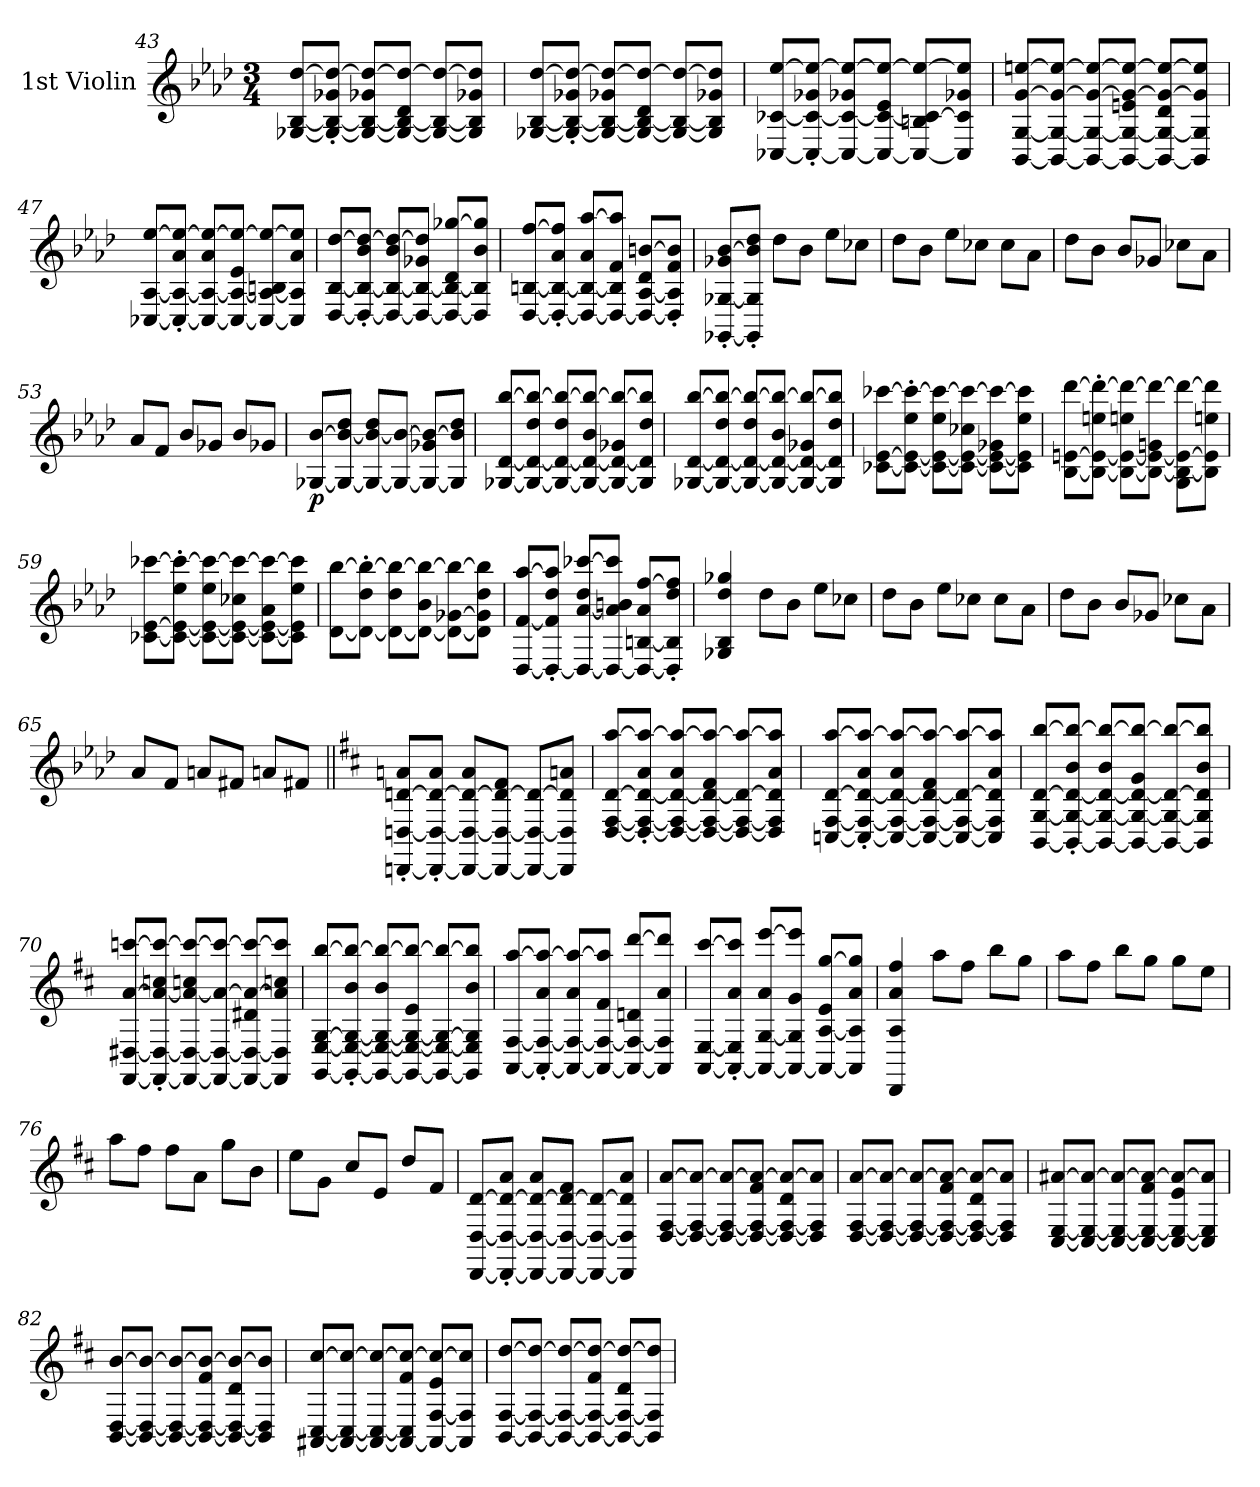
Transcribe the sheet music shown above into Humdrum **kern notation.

**kern	**dynam
*part1	*part1
*staff1	*staff1
*I"1st Violin	*
*I'Vln	*
*clefG2	*
*k[b-e-a-d-]	*
*M3/4	*
=43	=43
[8G-X [8B- [8dd-L	.
8G-_' 8B-_' 8g-X' 8dd-_'J	.
8G-_ 8B-_ 8g-X 8dd-_L	.
8G-_ 8B-_ 8d- 8dd-_J	.
8G-_ 8B-_ 8dd-_L	.
8G-] 8B-] 8g-X 8dd-]J	.
=44	=44
[8G-X [8B- [8dd-L	.
8G-_' 8B-_' 8g-X' 8dd-_'J	.
8G-_ 8B-_ 8g-X 8dd-_L	.
8G-_ 8B-_ 8d- 8dd-_J	.
8G-_ 8B-_ 8dd-_L	.
8G-] 8B-] 8g-X 8dd-]J	.
=45	=45
[8C-X [8c-X [8ee-L	.
8C-_' 8c-_' 8g-X' 8ee-_'J	.
8C-_ 8c-_ 8g-X 8ee-_L	.
8C-_ 8c-_ 8e- 8ee-_J	.
8C-_ 8Bn 8c-_ 8ee-_L	.
8C-] 8c-] 8g-X 8ee-]J	.
=46	=46
[8BB- [8G [8g [8eenL	.
8BB-_ 8G_ 8g_ 8ee_J	.
8BB-_ 8G_ 8g_ 8ee_L	.
8BB-_ 8G_ 8en 8g_ 8ee_J	.
8BB-_ 8G_ 8d- 8g_ 8ee_L	.
8BB-] 8G] 8g] 8ee]J	.
=47	=47
[8C-X [8A- [8ee-L	.
8C-_' 8A-_' 8a-' 8ee-_'J	.
8C-_ 8A-_ 8a- 8ee-_L	.
8C-_ 8A-_ 8e- 8ee-_J	.
8C-_ 8A-_ 8Bn 8ee-_L	.
8C-] 8A-] 8a- 8ee-]J	.
=48	=48
[8D- [8B- [8dd-L	.
8D-_' 8B-_' 8b-' 8dd-_'J	.
8D-_ 8B-_ 8b- 8dd-_L	.
8D-_ 8B-_ 8g-X 8dd-]J	.
8D-_ 8B-_ 8d- [8gg-XL	.
8D-] 8B-] 8b- 8gg-]J	.
=49	=49
[8D- [8Bn [8ffL	.
8D-_' 8B_' 8a-' 8ff]'J	.
8D-_ 8B_ 8a- [8aa-L	.
8D-_ 8B] 8f 8aa-]J	.
8D-_ [8A- 8d- [8bnL	.
8D-]' 8A-]' 8f' 8b]'J	.
=50	=50
[8GG-X' [8G-X' 8g-X' [8b-'L	.
8GG-]' 8G-]' 8b-]' 8dd-'J	.
8dd-L	.
8b-J	.
8ee-L	.
8cc-XJ	.
=51	=51
8dd-L	.
8b-J	.
8ee-L	.
8cc-XJ	.
8cc-L	.
8a-J	.
=52	=52
8dd-L	.
8b-J	.
8b-L	.
8g-XJ	.
8cc-XL	.
8a-J	.
=53	=53
8a-L	.
8fJ	.
8b-L	.
8g-XJ	.
8b-L	.
8g-XJ	.
=54	=54
[8G-X [8b-L	p
8G-_ 8b-_ 8dd-J	.
8G-_ 8b-_ 8dd-L	.
8G-_ 8b-_J	.
8G-_ 8g-X 8b-_L	.
8G-] 8b-] 8dd-J	.
=55	=55
[8G-X [8d- [8bb-L	.
8G-_ 8d-_ 8dd- 8bb-_J	.
8G-_ 8d-_ 8dd- 8bb-_L	.
8G-_ 8d-_ 8b- 8bb-_J	.
8G-_ 8d-_ 8g-X 8bb-_L	.
8G-] 8d-] 8dd- 8bb-]J	.
=56	=56
[8G-X [8d- [8bb-L	.
8G-_ 8d-_ 8dd- 8bb-_J	.
8G-_ 8d-_ 8dd- 8bb-_L	.
8G-_ 8d-_ 8b- 8bb-_J	.
8G-_ 8d-_ 8g-X 8bb-_L	.
8G-] 8d-] 8dd- 8bb-]J	.
=57	=57
[8c-X [8e- [8ccc-XL	.
8c-_' 8e-_' 8ee-' 8ccc-_'J	.
8c-_ 8e-_ 8ee- 8ccc-_L	.
8c-_ 8e-_ 8cc-X 8ccc-_J	.
8c-_ 8e-_ 8g-X 8ccc-_L	.
8c-] 8e-] 8ee- 8ccc-]J	.
=58	=58
[8B- [8en [8ddd-L	.
8B-_' 8e_' 8een' 8ddd-_'J	.
8B-_ 8e_ 8een 8ddd-_L	.
8B-_ 8e_ 8gn 8ddd-_J	.
8G 8B-_ 8e_ 8ddd-_L	.
8B-] 8e] 8een 8ddd-]J	.
=59	=59
[8c-X [8e- [8ccc-XL	.
8c-_' 8e-_' 8ee-' 8ccc-_'J	.
8c-_ 8e-_ 8ee- 8ccc-_L	.
8c-_ 8e-_ 8cc-X 8ccc-_J	.
8c-_ 8e-_ 8a- 8ccc-_L	.
8c-] 8e-] 8ee- 8ccc-]J	.
=60	=60
[8d- [8bb-L	.
8d-_' 8dd-' 8bb-_'J	.
8d-_ 8dd- 8bb-_L	.
8d-_ 8b- 8bb-_J	.
8d-_ [8g-X 8bb-_L	.
8d-] 8g-] 8dd- 8bb-]J	.
=61	=61
[8D- [8f [8aa-L	.
8D-_' 8f]' 8dd-' 8aa-]'J	.
8D-_ [8a- 8dd- [8ccc-XL	.
8D-_ 8a-] 8bn 8ccc-]J	.
8D-_ [8Bn 8a- [8ffL	.
8D-]' 8B]' 8dd-' 8ff]'J	.
=62	=62
4G-X 4B- 4dd- 4gg-X	.
8dd-L	.
8b-J	.
8ee-L	.
8cc-XJ	.
=63	=63
8dd-L	.
8b-J	.
8ee-L	.
8cc-XJ	.
8cc-L	.
8a-J	.
=64	=64
8dd-L	.
8b-J	.
8b-L	.
8g-XJ	.
8cc-XL	.
8a-J	.
=65	=65
8a-L	.
8fJ	.
8anL	.
8f#XJ	.
8anL	.
8f#XJ	.
=66||	=66||
*k[f#c#]	*
[8DDn' [8Dn' [8dn' 8an'L	.
8DD_' 8D_' 8d_' 8a'J	.
8DD_ 8D_ 8d_ 8aL	.
8DD_ 8D_ 8d_ 8f#J	.
8DD_ 8D_ 8d_L	.
8DD] 8D] 8d] 8anJ	.
=67	=67
[8D [8F# [8d [8aaL	.
8D_' 8F#_' 8d_' 8a' 8aa_'J	.
8D_ 8F#_ 8d_ 8a 8aa_L	.
8D_ 8F#_ 8d_ 8f# 8aa_J	.
8D_ 8F#_ 8d_ 8aa_L	.
8D] 8F#] 8d] 8a 8aa]J	.
=68	=68
[8Cn [8F# [8d [8aaL	.
8C_' 8F#_' 8d_' 8a' 8aa_'J	.
8C_ 8F#_ 8d_ 8a 8aa_L	.
8C_ 8F#_ 8d_ 8f# 8aa_J	.
8C_ 8F#_ 8d_ 8aa_L	.
8C] 8F#] 8d] 8a 8aa]J	.
=69	=69
[8BB [8G [8d [8bbL	.
8BB_' 8G_' 8d_' 8b' 8bb_'J	.
8BB_ 8G_ 8d_ 8b 8bb_L	.
8BB_ 8G_ 8d_ 8g 8bb_J	.
8BB_ 8G_ 8d_ 8bb_L	.
8BB] 8G] 8d] 8b 8bb]J	.
=70	=70
[8FF# [8D#X [8a [8cccnL	.
8FF#_' 8D#_' 8a_' 8ccn' 8ccc_'J	.
8FF#_ 8D#_ 8a_ 8ccn 8ccc_L	.
8FF#_ 8D#_ 8a_ 8ccc_J	.
8FF#_ 8D#_ 8d#X 8a_ 8ccc_L	.
8FF#] 8D#] 8a] 8ccn 8ccc]J	.
=71	=71
[8GG [8E [8G [8bbL	.
8GG_' 8E_' 8G_' 8b' 8bb_'J	.
8GG_ 8E_ 8G_ 8b 8bb_L	.
8GG_ 8E_ 8G_ 8e 8bb_J	.
8GG_ 8E_ 8G_ 8bb_L	.
8GG] 8E] 8G] 8b 8bb]J	.
=72	=72
[8AA [8F# [8aaL	.
8AA_' 8F#_' 8a' 8aa_'J	.
8AA_ 8F#_ 8a 8aa_L	.
8AA_ 8F#_ 8f# 8aa]J	.
8AA_ 8F#_ 8dn [8dddL	.
8AA] 8F#] 8a 8ddd]J	.
=73	=73
[8AA [8E [8ccc#L	.
8AA_' 8E]' 8a' 8ccc#]'J	.
8AA_ [8G 8a [8eeeL	.
8AA_ 8G] 8g 8eee]J	.
8AA_ [8A 8e [8ggL	.
8AA] 8A] 8a 8gg]J	.
=74	=74
4DD 4A 4a 4ff#	.
8aaL	.
8ff#J	.
8bbL	.
8ggJ	.
=75	=75
8aaL	.
8ff#J	.
8bbL	.
8ggJ	.
8ggL	.
8eeJ	.
=76	=76
8aaL	.
8ff#J	.
8ff#L	.
8aJ	.
8ggL	.
8bJ	.
=77	=77
8eeL	.
8gJ	.
8cc#L	.
8eJ	.
8ddL	.
8f#J	.
=78	=78
[8DD [8D [8dL	.
8DD_' 8D_' 8d_' 8a'J	.
8DD_ 8D_ 8d_ 8aL	.
8DD_ 8D_ 8d_ 8f#J	.
8DD_ 8D_ 8d_L	.
8DD] 8D] 8d] 8aJ	.
=79	=79
[8D [8F# [8aL	.
8D_ 8F#_ 8a_J	.
8D_ 8F#_ 8a_L	.
8D_ 8F#_ 8f# 8a_J	.
8D_ 8F#_ 8d 8a_L	.
8D] 8F#] 8a]J	.
=80	=80
[8D [8F# [8aL	.
8D_ 8F#_ 8a_J	.
8D_ 8F#_ 8a_L	.
8D_ 8F#_ 8f# 8a_J	.
8D_ 8F#_ 8d 8a_L	.
8D] 8F#] 8a]J	.
=81	=81
[8C# [8E [8a#XL	.
8C#_ 8E_ 8a#_J	.
8C#_ 8E_ 8a#_L	.
8C#_ 8E_ 8f# 8a#_J	.
8C#_ 8E_ 8e 8a#_L	.
8C#] 8E] 8a#]J	.
=82	=82
[8BB [8D [8bL	.
8BB_ 8D_ 8b_J	.
8BB_ 8D_ 8b_L	.
8BB_ 8D_ 8f# 8b_J	.
8BB_ 8D_ 8d 8b_L	.
8BB] 8D] 8b]J	.
=83	=83
[8AA#X [8C# [8cc#L	.
8AA#_ 8C#_ 8cc#_J	.
8AA#_ 8C#_ 8cc#_L	.
8AA#_ 8C#] 8f# 8cc#_J	.
8AA#_ [8F# 8e 8cc#_L	.
8AA#] 8F#] 8cc#]J	.
=84	=84
[8BB [8F# [8ddL	.
8BB_ 8F#_ 8dd_J	.
8BB_ 8F#_ 8dd_L	.
8BB_ 8F#_ 8f# 8dd_J	.
8BB_ 8F#_ 8d 8dd_L	.
8BB] 8F#] 8dd]J	.
=	=
*-	*-
